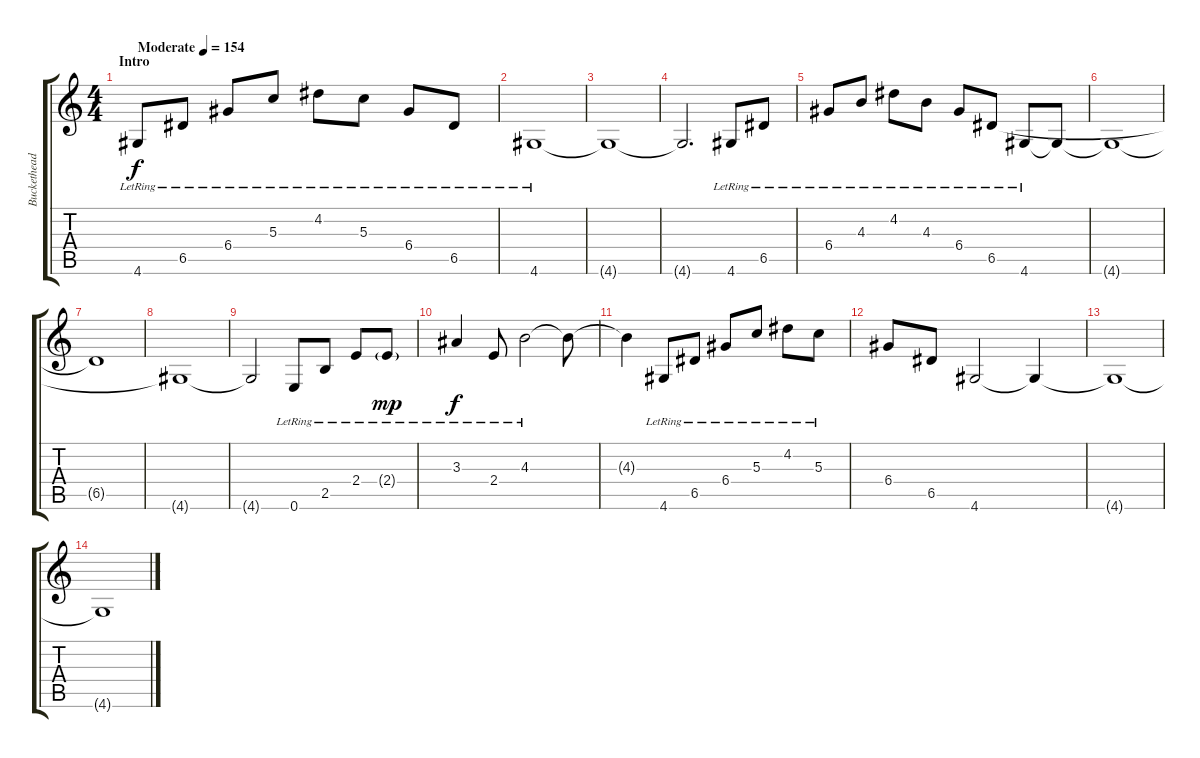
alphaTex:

\track ("Buckethead" "Buckethead") {instrument acousticguitarnylon}
\staff {score tabs}
\tuning (E4 B3 G3 D3 A2 E2) {hide}
\ts (4 4)
\section ("" "Intro")
\tempo (154 "Moderate")
\clef g2
\ks c
4.6{lr}.8{dy f instrument acousticguitarnylon} 6.5{lr}.8 6.4{lr}.8 5.3{lr}.8 4.2{lr}.8 5.3{lr}.8 6.4{lr}.8 6.5{lr}.8 |
4.6{lr}.1 |
4.6{t}.1 |
4.6{t}.2{d} 4.6{lr}.8 6.5{lr}.8 |
6.4{lr}.8 4.3{lr}.8 4.2{lr}.8 4.3{lr}.8 6.4{lr}.8 6.5{lr}.8 4.6{lr}.8 4.6{t}.8 |
4.6{t}.1 |
6.5{t}.1 |
4.6{t}.1 |
4.6{t}.2 0.6{lr}.8 2.5{lr}.8 2.4{lr}.8 2.4{g lr}.8{dy mp} |
3.3{lr}.4{dy f} 2.4{lr}.8 4.3{lr}.2 4.3{t}.8 |
4.3{t}.4 4.6{lr}.8 6.5{lr}.8 6.4{lr}.8 5.3{lr}.8 4.2{lr}.8 5.3{lr}.8 |
6.4.8 6.5.8 4.6.2 4.6{t}.4 |
4.6{t}.1 |
4.6{t}.1
